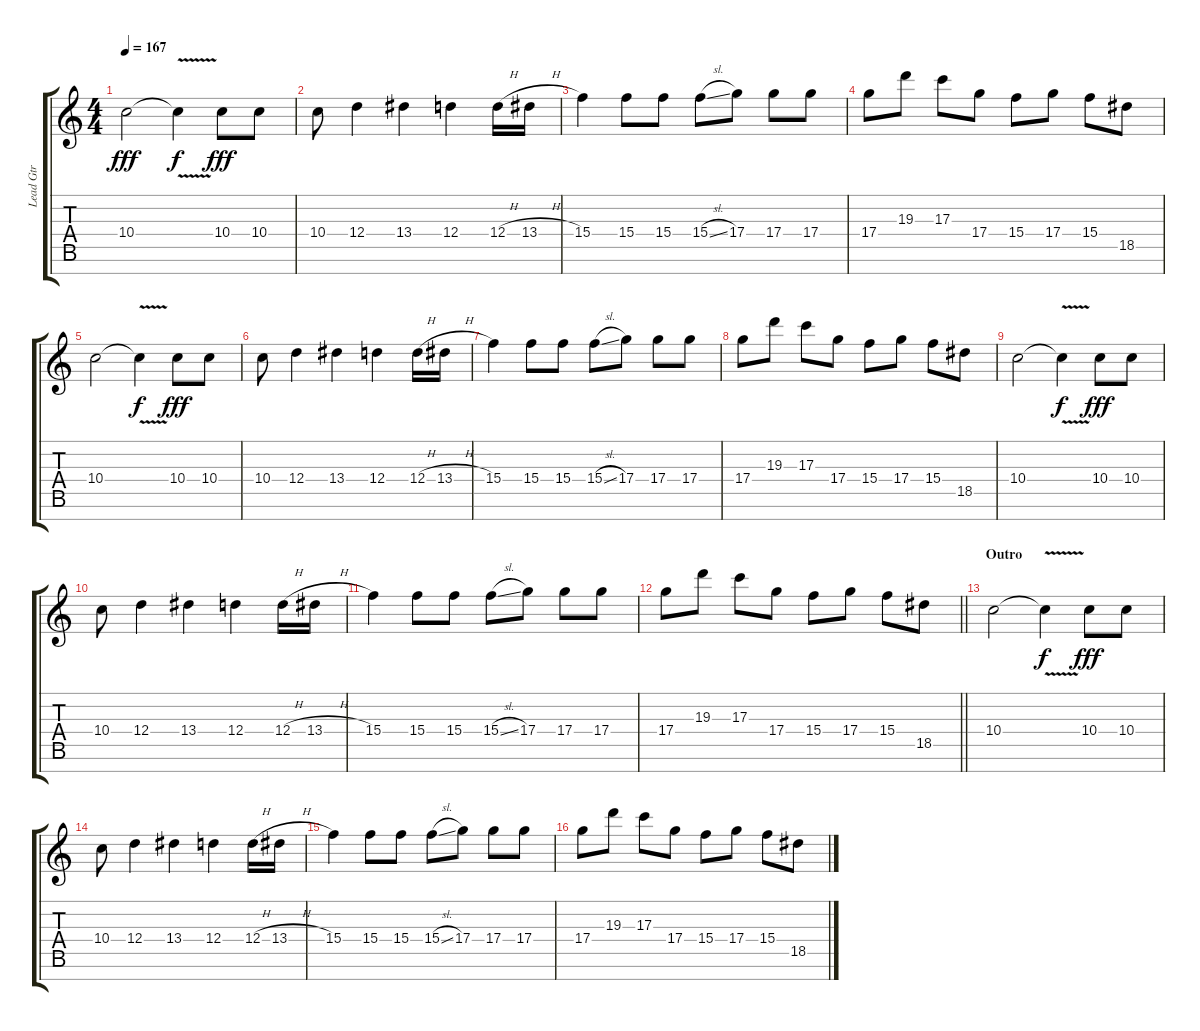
\track ("Lead Gtr" "Lead Gtr") {instrument distortionguitar}
\staff {score tabs}
\tuning (E4 B3 G3 D3 A2 E2 B1) {hide}
\ts (4 4)
\tempo 167
\clef g2
\ks c
10.4.2{dy fff} 10.4{v t}.4{dy f} 10.4.8{dy fff} 10.4.8 |
10.4.8 12.4.4 13.4.4 12.4.4 12.4{h}.16 13.4{h}.16 |
15.4.4 15.4.8 15.4.8 15.4{sl}.8 17.4.8 17.4.8 17.4.8 |
17.4.8 19.3.8 17.3.8 17.4.8 15.4.8 17.4.8 15.4.8 18.5.8 |
10.4.2 10.4{v t}.4{dy f} 10.4.8{dy fff} 10.4.8 |
10.4.8 12.4.4 13.4.4 12.4.4 12.4{h}.16 13.4{h}.16 |
15.4.4 15.4.8 15.4.8 15.4{sl}.8 17.4.8 17.4.8 17.4.8 |
17.4.8 19.3.8 17.3.8 17.4.8 15.4.8 17.4.8 15.4.8 18.5.8 |
10.4.2 10.4{v t}.4{dy f} 10.4.8{dy fff} 10.4.8 |
10.4.8 12.4.4 13.4.4 12.4.4 12.4{h}.16 13.4{h}.16 |
15.4.4 15.4.8 15.4.8 15.4{sl}.8 17.4.8 17.4.8 17.4.8 |
\barLineRight lightlight
17.4.8 19.3.8 17.3.8 17.4.8 15.4.8 17.4.8 15.4.8 18.5.8 |
\section ("" "Outro")
10.4.2 10.4{v t}.4{dy f} 10.4.8{dy fff} 10.4.8 |
10.4.8 12.4.4 13.4.4 12.4.4 12.4{h}.16 13.4{h}.16 |
15.4.4 15.4.8 15.4.8 15.4{sl}.8 17.4.8 17.4.8 17.4.8 |
17.4.8 19.3.8 17.3.8 17.4.8 15.4.8 17.4.8 15.4.8 18.5.8
